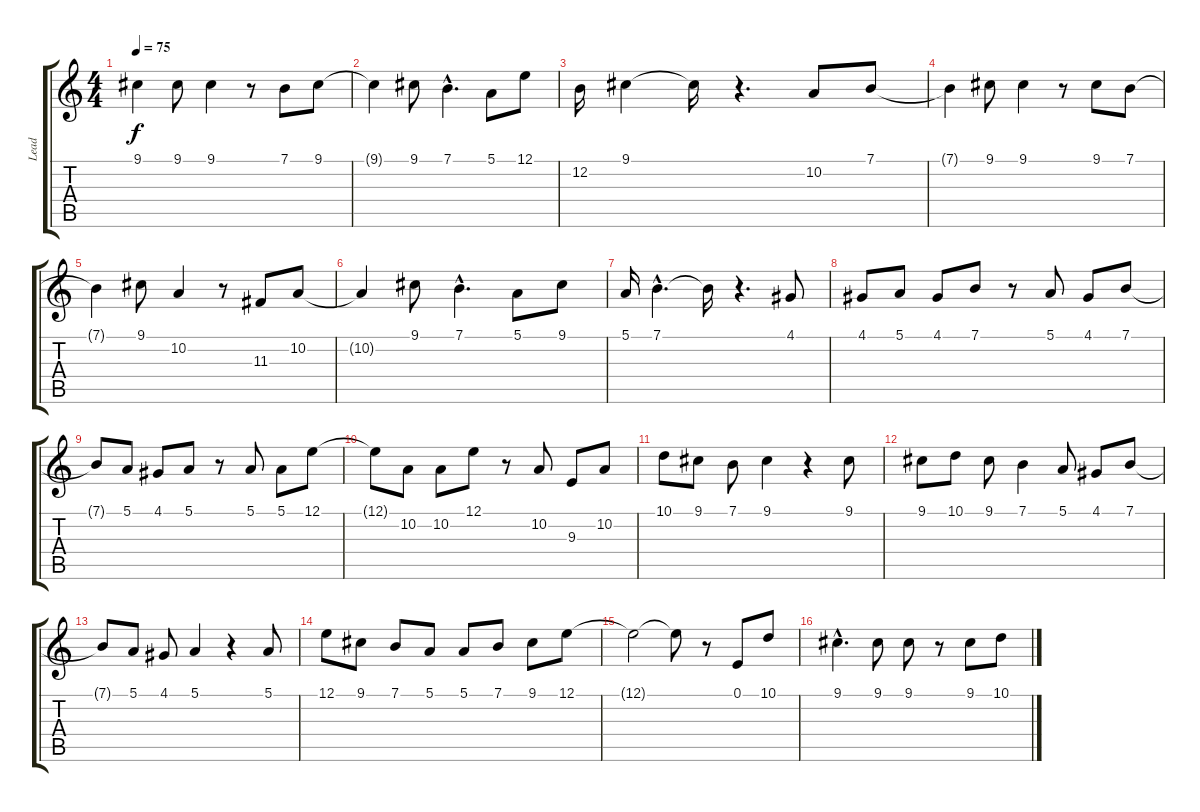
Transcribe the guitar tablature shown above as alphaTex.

\track ("Lead" "Lead") {instrument panflute}
\staff {score tabs}
\tuning (E4 B3 G3 D3 A2 E2) {hide}
\ts (4 4)
\tempo 75
\clef g2
\ks c
9.1{t}.4{dy f} 9.1.8 9.1.4 r.8 7.1.8 9.1.8 |
9.1{t}.4 9.1.8 7.1{hac}.4{d} 5.1.8 12.1.8 |
12.2.16 9.1.4 9.1{t}.16 r.4{d} 10.2.8 7.1.8 |
7.1{t}.4 9.1.8 9.1.4 r.8 9.1.8 7.1.8 |
7.1{t}.4 9.1.8 10.2.4 r.8 11.3.8 10.2.8 |
10.2{t}.4 9.1.8 7.1{hac}.4{d} 5.1.8 9.1.8 |
5.1.16 7.1{hac}.4{d} 7.1{t}.16 r.4{d} 4.1.8 |
4.1.8 5.1.8 4.1.8 7.1.8 r.8 5.1.8 4.1.8 7.1.8 |
7.1{t}.8 5.1.8 4.1.8 5.1.8 r.8 5.1.8 5.1.8 12.1.8 |
12.1{t}.8 10.2.8 10.2.8 12.1.8 r.8 10.2.8 9.3.8 10.2.8 |
10.1.8 9.1.8 7.1.8 9.1.4 r.4 9.1.8 |
9.1.8 10.1.8 9.1.8 7.1.4 5.1.8 4.1.8 7.1.8 |
7.1{t}.8 5.1.8 4.1.8 5.1.4 r.4 5.1.8 |
12.1.8 9.1.8 7.1.8 5.1.8 5.1.8 7.1.8 9.1.8 12.1.8 |
12.1{t}.2 12.1{t}.8 r.8 0.1.8 10.1.8 |
9.1{hac}.4{d} 9.1.8 9.1.8 r.8 9.1.8 10.1.8
